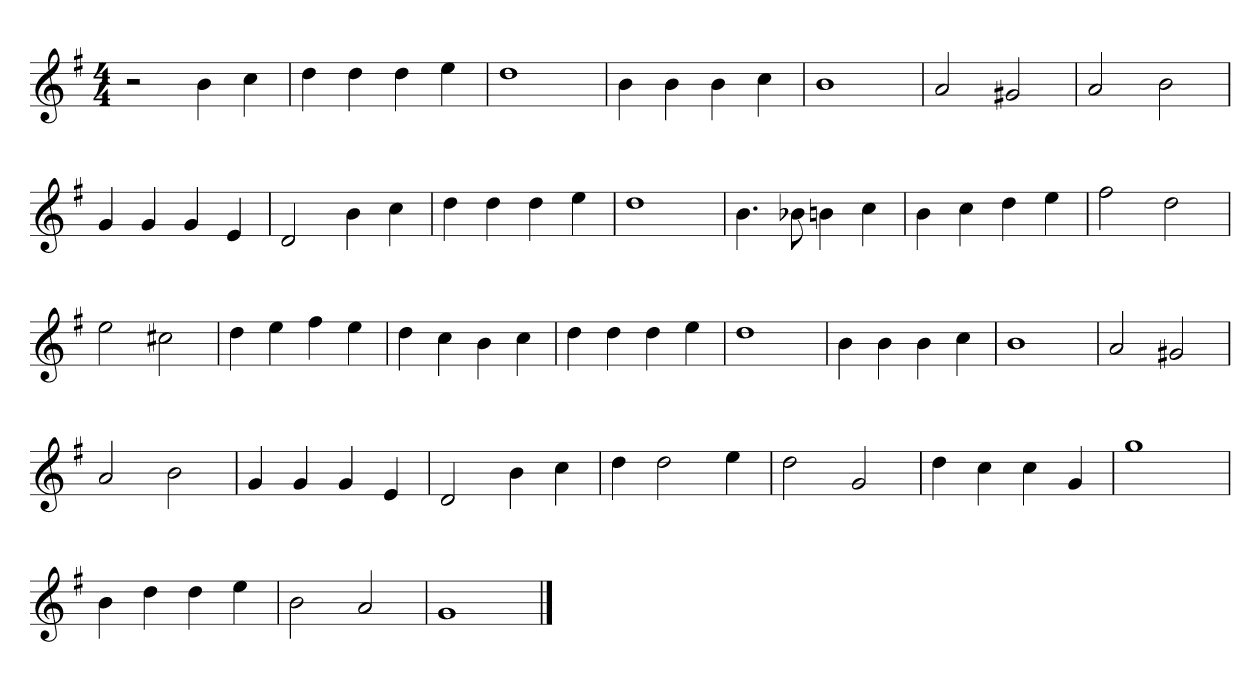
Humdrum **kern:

**kern
*part1
*staff1
*clefG2
*k[f#]
*M4/4
=
2r
4b\
4cc\
=
4dd\
4dd\
4dd\
4ee\
=
1dd
=
4b\
4b\
4b\
4cc\
=
1b
=
2a/
2g#X/
=
2a/
2b\
=
4g/
4g/
4g/
4e/
=
2d/
4b\
4cc\
=
4dd\
4dd\
4dd\
4ee\
=
1dd
=
4.b\
8b-X\
4bn\
4cc\
=
4b\
4cc\
4dd\
4ee\
=
2ff#\
2dd\
=
2ee\
2cc#X\
=
4dd\
4ee\
4ff#\
4ee\
=
4dd\
4cc\
4b\
4cc\
=
4dd\
4dd\
4dd\
4ee\
=
1dd
=
4b\
4b\
4b\
4cc\
=
1b
=
2a/
2g#X/
=
2a/
2b\
=
4g/
4g/
4g/
4e/
=
2d/
4b\
4cc\
=
4dd\
2dd\
4ee\
=
2dd\
2g/
=
4dd\
4cc\
4cc\
4g/
=
1gg
=
4b\
4dd\
4dd\
4ee\
=
2b\
2a/
=
1g
==
*-
